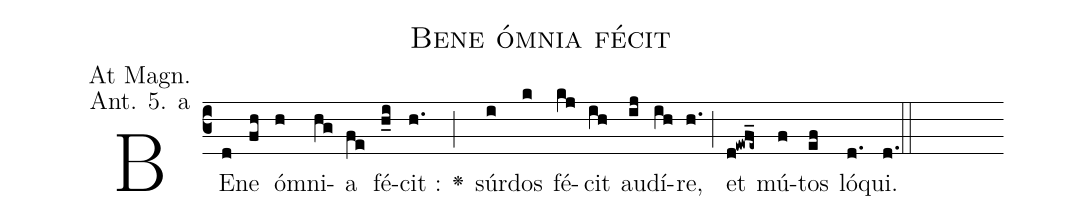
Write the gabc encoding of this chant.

name: Bene ómnia fécit;
office-part: Magnificat Antiphon;
mode: 5a;
annotation: At Magn.;
annotation: Ant. 5. a;
def-m1:}{\greseteolcustos{manual}{;
def-m2:\ifx\breakbeforeEuouae\undefined\else;
def-m3:\fi}\ifx\noeuouae\undefined\def\noeuouae{F}\fi\if\noeuouae F{;
def-m4:}\fi;
%%
% The syntax in this part is called gabc. Please refer to http://home.gna.org/gregorio/gabc/#basis

(c3)BE(d)ne(fh) óm(h)ni(hg)a(fe) fé(h_i)cit :(h.) <v>\greheightstar</v>(;)
súr(i)dos(k) fé(kj)cit(ih) au(ij)dí(ih)re,(h.) (;)
et(d!ewf_e~) mú(f)tos(ef) ló(d.[em1])qui.(d.) (::[em2]z[em3])

E(h) u(h) o(i) u(g) a(h) e.(f.) (::[em4])
